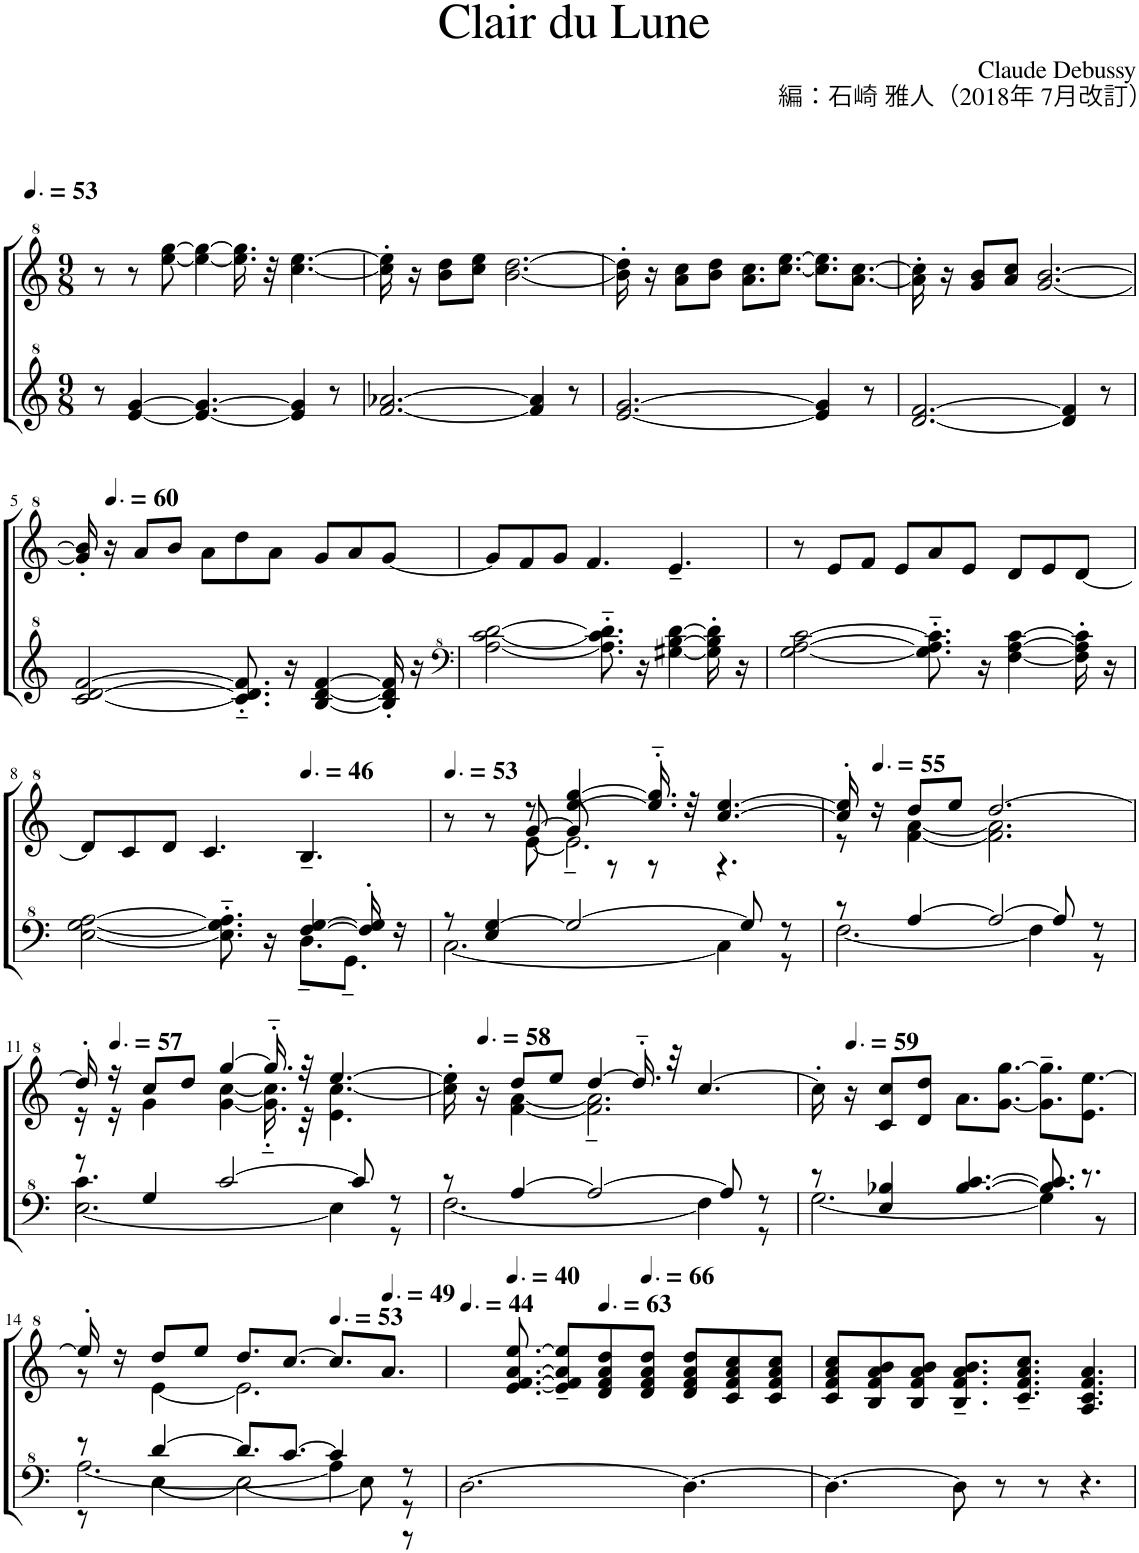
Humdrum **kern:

**kern	**kern
*part1	*part1
*staff2	*staff1
*I"Model III	*
*clefG^2	*clefG^2
*k[]	*k[]
*M9/8	*M9/8
*MM80	*MM80
=1	=1
8r	8r
[4ee/ [4gg/	8r
.	[8eee\ [8ggg\
4.ee/_ 4.gg/_	4eee\_ 4ggg\_
.	16.eee\] 16.ggg\]
.	32r
4ee/] 4gg/]	[4.ccc\ [4.eee\
8r	.
=2	=2
[2.ff/ [2.aa-X/	16ccc\]' 16eee\]'
.	16r
.	8bb\ 8ddd\L
.	8ccc\ 8eee\J
.	[2.bb\ [2.ddd\
4ff/] 4aa-/]	.
8r	.
=3	=3
[2.ee/ [2.gg/	16bb\]' 16ddd\]'
.	16r
.	8aa\ 8ccc\L
.	8bb\ 8ddd\J
.	8.aa\ 8.ccc\L
.	[8.ccc\ [8.eee\J
4ee/] 4gg/]	8.ccc\] 8.eee\]L
.	[8.aa\ [8.ccc\J
8r	.
=4	=4
[2.dd/ [2.ff/	16aa\]' 16ccc\]'
.	16r
.	8gg/ 8bb/L
.	8aa/ 8ccc/J
.	[2.gg/ [2.bb/
4dd/] 4ff/]	.
8r	.
!!LO:LB:g=z
=5	=5
[2cc/ [2dd/ [2ff/	16gg/]' 16bb/]'
*	*MM90
.	16r
.	8aa/L
.	8bb/J
.	8aa\L
8.cc/]'~ 8.dd/]'~ 8.ff/]'~	8ddd\
.	8aa\J
16r	.
[4b/ [4dd/ [4ff/	8gg/L
.	8aa/
16b/]' 16dd/]' 16ff/]'	[8gg/J
16r	.
=6	=6
*clefF^4	*
[2a\ [2cc\ [2dd\	8gg/L]
.	8ff/
.	8gg/J
.	4.ff/
8.a\]'~ 8.cc\]'~ 8.dd\]'~	.
16r	.
[4g#X\ [4b\ [4dd\	4.ee~/
16g#\]' 16b\]' 16dd\]'	.
16r	.
=7	=7
[2g\ [2a\ [2cc\	8r
.	8ee/L
.	8ff/J
.	8ee/L
8.g\]'~ 8.a\]'~ 8.cc\]'~	8aa/
.	8ee/J
16r	.
[4f\ [4a\ [4cc\	8dd/L
.	8ee/
16f\]' 16a\]' 16cc\]'	[8dd/J
16r	.
!!LO:LB:g=z
=8	=8
*^	*
[2e\ [2g\ [2a\	2.ryy	8dd/L]
.	.	8cc/
.	.	8dd/J
.	.	4.cc/
8.e\]'~ 8.g\]'~ 8.a\]'~	.	.
16r	.	.
*	*	*MM69
[4f/ [4g/	8.d~\L	4.b~/
.	8.G~\J	.
16f/]' 16g/]'	.	.
16r	.	.
=9	=9	=9
*	*	*MM80
*	*	*^
*	*	*	*^
8r	[2.c\	8r	4ryy	4ryy
4e/ [4g/	.	8r	.	.
.	.	8r	[8ee\	[8gg/
2g/_	.	[4eee/ [4ggg/	2.ee~\]	8gg/]
.	.	.	.	8r
.	.	16.eee/]'~ 16.ggg/]'~	.	8r
.	.	32r	.	.
.	4c\]	[4.ccc/ [4.eee/	.	4.r
8g/]	.	.	.	.
8r	8r	.	.	.
*	*	*	*v	*v
=10	=10	=10	=10
8r	[2.f\	16ccc/]' 16eee/]'	8r
*	*	*MM83	*
.	.	16r	.
[4a/	.	8ddd/L	[4ff\ [4aa\
.	.	8eee/J	.
2a/_	.	[2.ddd/	2.ff\] 2.aa\]
.	4f\]	.	.
8a/]	.	.	.
8r	8r	.	.
!!LO:LB:g=z	!!
=11	=11	=11	=11
*	*^	*	*
8r	[2.e\	4.cc\	16ddd'/]	16r
*	*	*	*MM86	*
.	.	.	16r	16r
4g/	.	.	8ccc/L	4gg\
.	.	.	8ddd/J	.
[2cc/	.	2.ryy	[4ggg/	[4gg\ [4ccc\
.	.	.	16.ggg'~/]	16.gg\]'~ 16.ccc\]'~
.	.	.	32r	32r
.	4e\]	.	[4.eee/	4.ee\ [4.ccc\
8cc/]	.	.	.	.
8r	8r	.	.	.
*	*v	*v	*	*
=12	=12	=12	=12
8r	[2.f\	16ccc\]' 16eee\]'	8ryy
*	*	*MM87	*
.	.	16r	.
[4a/	.	8ddd/L	[4ff\ [4aa\
.	.	8eee/J	.
2a/_	.	[4ddd/	2.ff\]~ 2.aa\]~
.	.	16.ddd'~/]	.
.	.	32r	.
.	4f\]	[4.ccc/	.
8a/]	.	.	.
8r	8r	.	.
*	*	*v	*v
=13	=13	=13
8r	[2.g\	16ccc'\]
*	*	*MM89
.	.	16r
4e/ 4b-X/	.	8cc/ 8ccc/L
.	.	8dd/ 8ddd/J
[4.b-/ [4.cc/	.	8.aa\L
.	.	[8.gg\ [8.ggg\J
8.b-/] 8.cc/]	4g\]	8.gg\]~ 8.ggg\]~L
8.r	.	8.ee\ [8.eee\J
.	8r	.
!!LO:LB:g=z
=14	=14	=14
*	*^	*^
8r	[2.a\	8r	16eee'/]	8r
.	.	.	16r	.
[4dd/	.	[4e\	8ddd/L	[4ee\
.	.	.	8eee/J	.
8.dd/L]	.	2e\_	8.ddd/L	2.ee\]
[8.cc/J	.	.	[8.ccc/J	.
*	*	*	*MM80	*
4cc/]	4a\]	.	8.ccc/L]	.
.	.	8e\]	.	.
*	*	*	*MM74	*
.	.	.	8.aa/J	.
8r	8r	8r	.	.
*v	*v	*v	*	*
*	*v	*v
=15	=15
*	*MM66
[2.d\	8.ryy
*	*MM60
.	[8.ee/ [8.ff/ [8.aa/ [8.eee/
.	8ee/]~ 8ff/]~ 8aa/]~ 8eee/]~L
*	*MM95
.	8dd/ 8ff/ 8aa/ 8ddd/
*	*MM99
.	8dd/ 8ff/ 8aa/ 8ddd/J
4.d\_	8dd/ 8ff/ 8aa/ 8ddd/L
.	8cc/ 8ff/ 8aa/ 8ccc/
.	8cc/ 8ff/ 8aa/ 8ccc/J
=16	=16
4.d\_	8cc/ 8ff/ 8aa/ 8ccc/L
.	8b/ 8ff/ 8aa/ 8bb/
.	8b/ 8ff/ 8aa/ 8bb/J
8d\]	8.b/~ 8.ff/~ 8.aa/~ 8.bb/~L
8r	.
.	8.cc/~ 8.ff/~ 8.aa/~ 8.ccc/~J
8r	.
4.r	4.a/ 4.cc/ 4.ff/ 4.aa/
=	=
*-	*-
